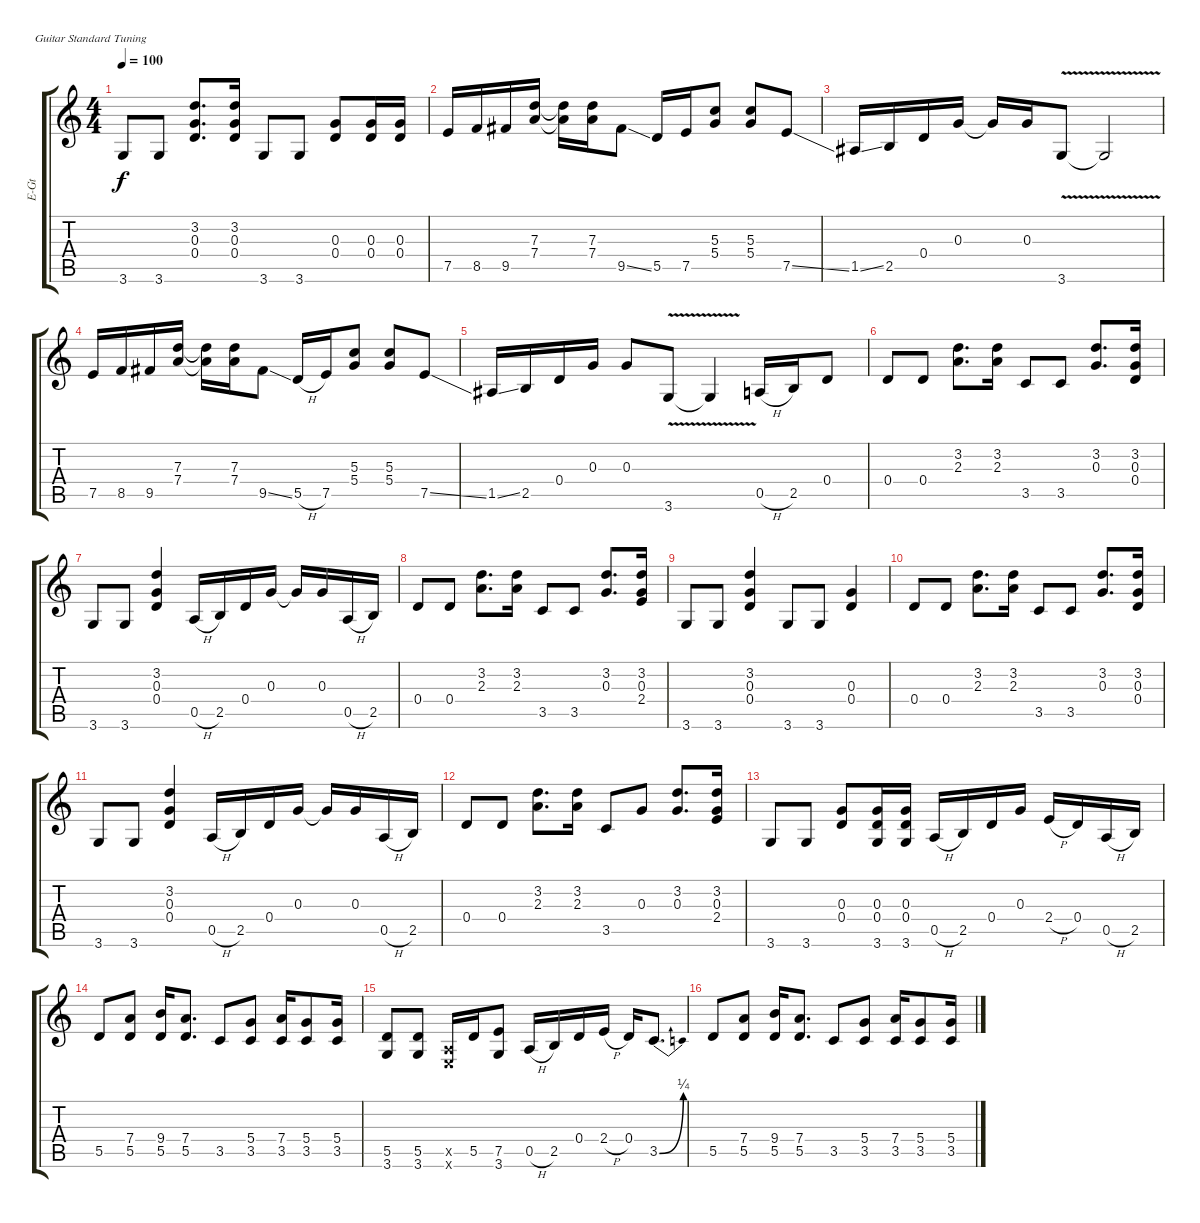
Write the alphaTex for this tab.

\bracketExtendMode groupsimilarinstruments
\otherSystemsTrackNameOrientation horizontal
\track ("Guitare 1" "E-Gt") {solo instrument electricguitarclean}
\staff {score tabs}
\tuning (E4 B3 G3 D3 A2 E2)
\ts (4 4)
\tempo 100
\clef g2
\ks c
3.6.8{dy f beam Up} 3.6.8{beam Up} (3.2 0.3 0.4).8{d beam Up} (3.2 0.3 0.4).16{beam Up} 3.6.8{beam Up} 3.6.8{beam Up} (0.3 0.4).8{beam Up} (0.3 0.4).16{beam Up} (0.3 0.4).16{beam Up} |
7.5.16{beam Up} 8.5.16{beam Up} 9.5{acc #}.16{beam Up} (7.3 7.4).16{beam Up} (7.3{t} 7.4{t}).16{beam Down} (7.3 7.4).16{beam Down} 9.5{ss acc #}.8{beam Down} 5.5.16{beam Up} 7.5.16{beam Up} (5.3 5.4).8{beam Up} (5.3 5.4).8{beam Up} 7.5{ss}.8{beam Up} |
1.5{ss acc #}.16{beam Up} 2.5.16{beam Up} 0.4.16{beam Up} 0.3.16{beam Up} 0.3{t}.16{beam Up} 0.3.16{beam Up} 3.6{v}.8{beam Up} 3.6{v t}.2{beam Up} |
7.5.16{beam Up} 8.5.16{beam Up} 9.5{acc #}.16{beam Up} (7.3 7.4).16{beam Up} (7.3{t} 7.4{t}).16{beam Down} (7.3 7.4).16{beam Down} 9.5{ss acc #}.8{beam Down} 5.5{h}.16{beam Up} 7.5.16{beam Up} (5.3 5.4).8{beam Up} (5.3 5.4).8{beam Up} 7.5{ss}.8{beam Up} |
1.5{ss acc #}.16{beam Up} 2.5.16{beam Up} 0.4.16{beam Up} 0.3.16{beam Up} 0.3.8{beam Up} 3.6{v}.8{beam Up} 3.6{v t}.4{beam Up} 0.5{h}.16{beam Up} 2.5.16{beam Up} 0.4.8{beam Up} |
0.4.8{beam Up} 0.4.8{beam Up} (3.2 2.3).8{d beam Down} (3.2 2.3).16{beam Down} 3.5.8{beam Up} 3.5.8{beam Up} (3.2 0.3).8{d beam Up} (3.2 0.3 0.4).16{beam Up} |
3.6.8{beam Up} 3.6.8{beam Up} (3.2 0.3 0.4).4{beam Up} 0.5{h}.16{beam Up} 2.5.16{beam Up} 0.4.16{beam Up} 0.3.16{beam Up} 0.3{t}.16{beam Up} 0.3.16{beam Up} 0.5{h}.16{beam Up} 2.5.16{beam Up} |
0.4.8{beam Up} 0.4.8{beam Up} (3.2 2.3).8{d beam Down} (3.2 2.3).16{beam Down} 3.5.8{beam Up} 3.5.8{beam Up} (3.2 0.3).8{d beam Up} (3.2 0.3 2.4).16{beam Up} |
3.6.8{beam Up} 3.6.8{beam Up} (3.2 0.3 0.4).4{beam Up} 3.6.8{beam Up} 3.6.8{beam Up} (0.3 0.4).4{beam Up} |
0.4.8{beam Up} 0.4.8{beam Up} (3.2 2.3).8{d beam Down} (3.2 2.3).16{beam Down} 3.5.8{beam Up} 3.5.8{beam Up} (3.2 0.3).8{d beam Up} (3.2 0.3 0.4).16{beam Up} |
3.6.8{beam Up} 3.6.8{beam Up} (3.2 0.3 0.4).4{beam Up} 0.5{h}.16{beam Up} 2.5.16{beam Up} 0.4.16{beam Up} 0.3.16{beam Up} 0.3{t}.16{beam Up} 0.3.16{beam Up} 0.5{h}.16{beam Up} 2.5.16{beam Up} |
0.4.8{beam Up} 0.4.8{beam Up} (3.2 2.3).8{d beam Down} (3.2 2.3).16{beam Down} 3.5.8{beam Up} 0.3.8{beam Up} (3.2 0.3).8{d beam Up} (3.2 0.3 2.4).16{beam Up} |
3.6.8{beam Up} 3.6.8{beam Up} (0.3 0.4).8{beam Up} (0.3 0.4 3.6).16{beam Up} (0.3 0.4 3.6).16{beam Up} 0.5{h}.16{beam Up} 2.5.16{beam Up} 0.4.16{beam Up} 0.3.16{beam Up} 2.4{h}.16{beam Up} 0.4.16{beam Up} 0.5{h}.16{beam Up} 2.5.16{beam Up} |
5.5.8{beam Up} (7.4 5.5).8{beam Up} (9.4 5.5).16{beam Up} (7.4 5.5).8{d beam Up} 3.5.8{beam Up} (5.4 3.5).8{beam Up} (7.4 3.5).16{beam Up} (5.4 3.5).8{beam Up} (5.4 3.5).16{beam Up} |
(5.5 3.6).8{beam Up} (5.5 3.6).8{beam Up} (0.5{x} 0.6{x}).16{beam Up} 5.5.16{beam Up} (7.5 3.6).8{beam Up} 0.5{h}.16{beam Up} 2.5.16{beam Up} 0.4.16{beam Up} 2.4{h}.16{beam Up} 0.4.16{beam Up} 3.5{be (bend 0 0 60 1)}.8{d beam Up} |
5.5.8{beam Up} (7.4 5.5).8{beam Up} (9.4 5.5).16{beam Up} (7.4 5.5).8{d beam Up} 3.5.8{beam Up} (5.4 3.5).8{beam Up} (7.4 3.5).16{beam Up} (5.4 3.5).8{beam Up} (5.4 3.5).16{beam Up}
